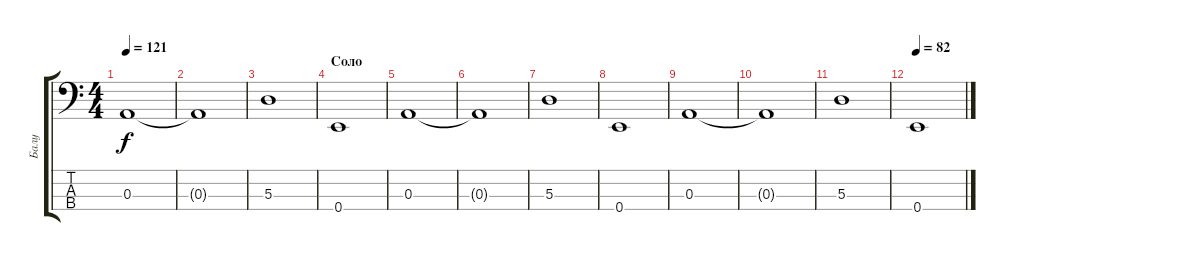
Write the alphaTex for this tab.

\track ("Балу" "Балу") {instrument electricbassfinger}
\staff {score tabs}
\tuning (G2 D2 A1 E1) {hide}
\ts (4 4)
\tempo 121
\clef f4
\ks c
0.3.1{dy f} |
0.3{t}.1 |
5.3.1 |
\section ("" "Соло")
0.4.1 |
0.3.1 |
0.3{t}.1 |
5.3.1 |
0.4.1 |
0.3.1 |
0.3{t}.1 |
5.3.1 |
\tempo 82
0.4.1
